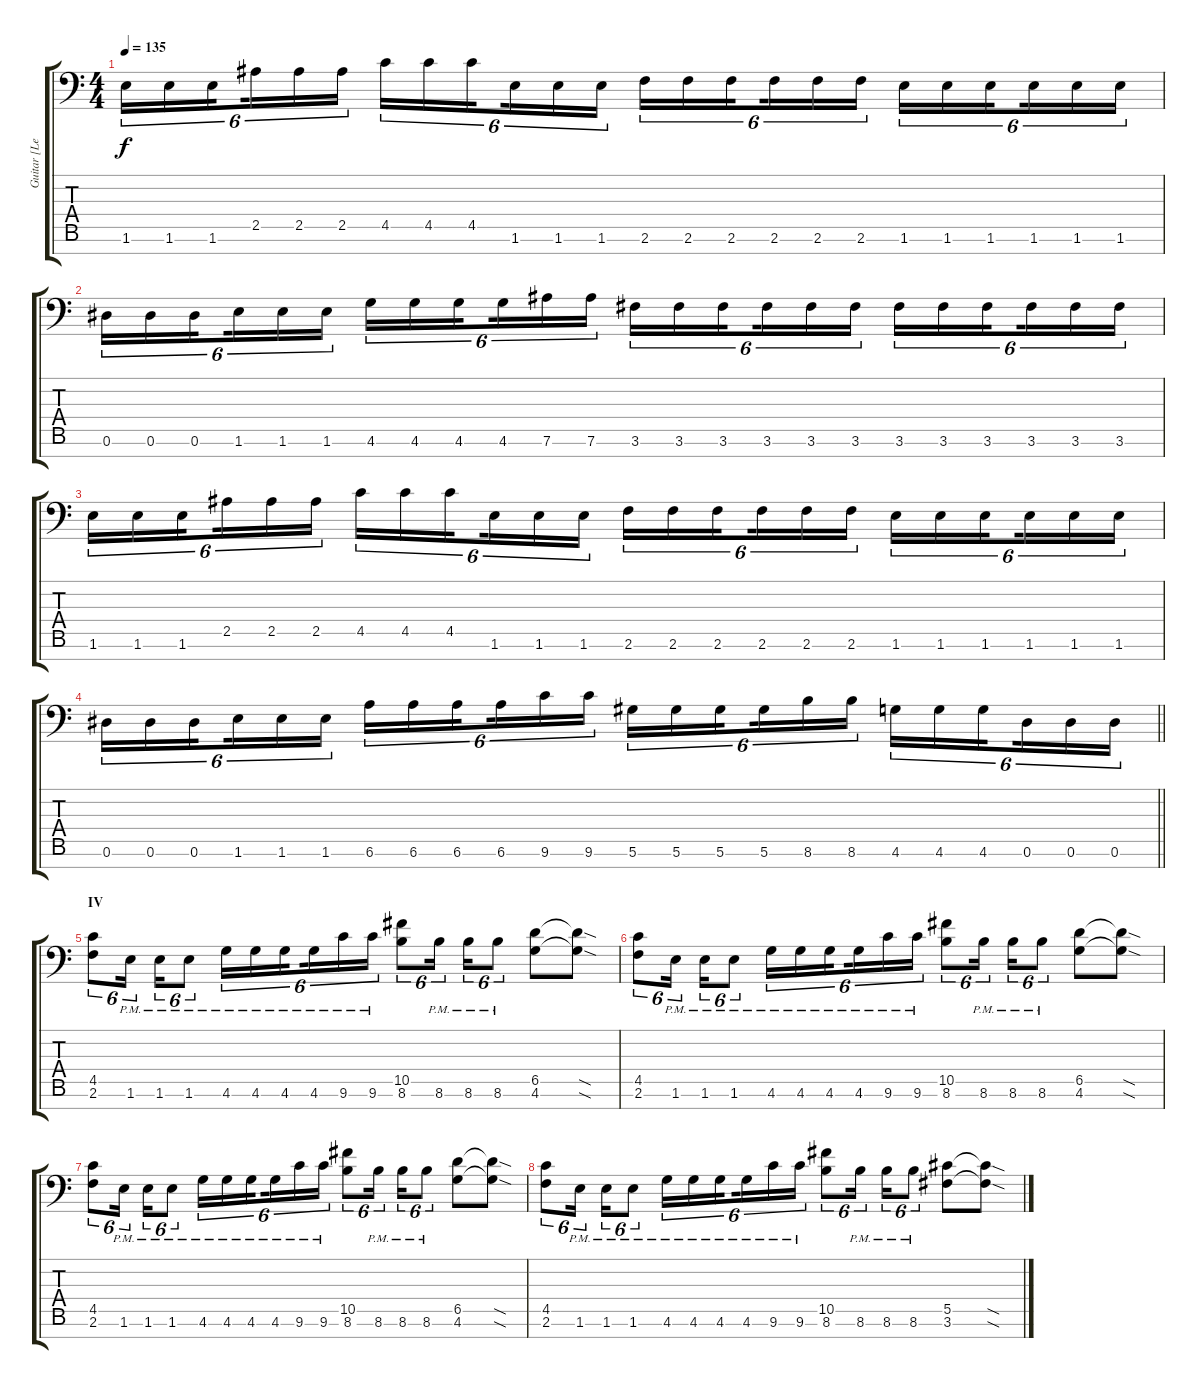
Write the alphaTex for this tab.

\track ("Guitar [Left]" "Guitar [Le") {instrument distortionguitar}
\staff {score tabs}
\tuning (Eb4 Bb3 Gb3 Db3 Ab2 Eb2 Bb1) {hide}
\ts (4 4)
\tempo 135
\clef f4
\ks c
1.6.16{tu (6 4) dy f} 1.6.16{tu (6 4)} 1.6.16{tu (6 4) beam splitsecondary} 2.5.16{tu (6 4)} 2.5.16{tu (6 4)} 2.5.16{tu (6 4)} 4.5.16{tu (6 4)} 4.5.16{tu (6 4)} 4.5.16{tu (6 4) beam splitsecondary} 1.6.16{tu (6 4)} 1.6.16{tu (6 4)} 1.6.16{tu (6 4)} 2.6.16{tu (6 4)} 2.6.16{tu (6 4)} 2.6.16{tu (6 4) beam splitsecondary} 2.6.16{tu (6 4)} 2.6.16{tu (6 4)} 2.6.16{tu (6 4)} 1.6.16{tu (6 4)} 1.6.16{tu (6 4)} 1.6.16{tu (6 4) beam splitsecondary} 1.6.16{tu (6 4)} 1.6.16{tu (6 4)} 1.6.16{tu (6 4)} |
0.6.16{tu (6 4)} 0.6.16{tu (6 4)} 0.6.16{tu (6 4) beam splitsecondary} 1.6.16{tu (6 4)} 1.6.16{tu (6 4)} 1.6.16{tu (6 4)} 4.6.16{tu (6 4)} 4.6.16{tu (6 4)} 4.6.16{tu (6 4) beam splitsecondary} 4.6.16{tu (6 4)} 7.6.16{tu (6 4)} 7.6.16{tu (6 4)} 3.6.16{tu (6 4)} 3.6.16{tu (6 4)} 3.6.16{tu (6 4) beam splitsecondary} 3.6.16{tu (6 4)} 3.6.16{tu (6 4)} 3.6.16{tu (6 4)} 3.6.16{tu (6 4)} 3.6.16{tu (6 4)} 3.6.16{tu (6 4) beam splitsecondary} 3.6.16{tu (6 4)} 3.6.16{tu (6 4)} 3.6.16{tu (6 4)} |
1.6.16{tu (6 4)} 1.6.16{tu (6 4)} 1.6.16{tu (6 4) beam splitsecondary} 2.5.16{tu (6 4)} 2.5.16{tu (6 4)} 2.5.16{tu (6 4)} 4.5.16{tu (6 4)} 4.5.16{tu (6 4)} 4.5.16{tu (6 4) beam splitsecondary} 1.6.16{tu (6 4)} 1.6.16{tu (6 4)} 1.6.16{tu (6 4)} 2.6.16{tu (6 4)} 2.6.16{tu (6 4)} 2.6.16{tu (6 4) beam splitsecondary} 2.6.16{tu (6 4)} 2.6.16{tu (6 4)} 2.6.16{tu (6 4)} 1.6.16{tu (6 4)} 1.6.16{tu (6 4)} 1.6.16{tu (6 4) beam splitsecondary} 1.6.16{tu (6 4)} 1.6.16{tu (6 4)} 1.6.16{tu (6 4)} |
\barLineRight lightlight
0.6.16{tu (6 4)} 0.6.16{tu (6 4)} 0.6.16{tu (6 4) beam splitsecondary} 1.6.16{tu (6 4)} 1.6.16{tu (6 4)} 1.6.16{tu (6 4)} 6.6.16{tu (6 4)} 6.6.16{tu (6 4)} 6.6.16{tu (6 4) beam splitsecondary} 6.6.16{tu (6 4)} 9.6.16{tu (6 4)} 9.6.16{tu (6 4)} 5.6.16{tu (6 4)} 5.6.16{tu (6 4)} 5.6.16{tu (6 4) beam splitsecondary} 5.6.16{tu (6 4)} 8.6.16{tu (6 4)} 8.6.16{tu (6 4)} 4.6.16{tu (6 4)} 4.6.16{tu (6 4)} 4.6.16{tu (6 4) beam splitsecondary} 0.6.16{tu (6 4)} 0.6.16{tu (6 4)} 0.6.16{tu (6 4)} |
\section ("" "IV")
(4.5 2.6).8{tu (6 4)} 1.6{pm}.16{tu (6 4) beam splitsecondary} 1.6{pm}.16{tu (6 4)} 1.6{pm}.8{tu (6 4)} 4.6{pm}.16{tu (6 4)} 4.6{pm}.16{tu (6 4)} 4.6{pm}.16{tu (6 4) beam splitsecondary} 4.6{pm}.16{tu (6 4)} 9.6{pm}.16{tu (6 4)} 9.6{pm}.16{tu (6 4)} (10.5 8.6).8{tu (6 4)} 8.6{pm}.16{tu (6 4) beam splitsecondary} 8.6{pm}.16{tu (6 4)} 8.6{pm}.8{tu (6 4)} (6.5 4.6).8 (6.5{sod t} 4.6{sod t}).8 |
(4.5 2.6).8{tu (6 4)} 1.6{pm}.16{tu (6 4) beam splitsecondary} 1.6{pm}.16{tu (6 4)} 1.6{pm}.8{tu (6 4)} 4.6{pm}.16{tu (6 4)} 4.6{pm}.16{tu (6 4)} 4.6{pm}.16{tu (6 4) beam splitsecondary} 4.6{pm}.16{tu (6 4)} 9.6{pm}.16{tu (6 4)} 9.6{pm}.16{tu (6 4)} (10.5 8.6).8{tu (6 4)} 8.6{pm}.16{tu (6 4) beam splitsecondary} 8.6{pm}.16{tu (6 4)} 8.6{pm}.8{tu (6 4)} (6.5 4.6).8 (6.5{sod t} 4.6{sod t}).8 |
(4.5 2.6).8{tu (6 4)} 1.6{pm}.16{tu (6 4) beam splitsecondary} 1.6{pm}.16{tu (6 4)} 1.6{pm}.8{tu (6 4)} 4.6{pm}.16{tu (6 4)} 4.6{pm}.16{tu (6 4)} 4.6{pm}.16{tu (6 4) beam splitsecondary} 4.6{pm}.16{tu (6 4)} 9.6{pm}.16{tu (6 4)} 9.6{pm}.16{tu (6 4)} (10.5 8.6).8{tu (6 4)} 8.6{pm}.16{tu (6 4) beam splitsecondary} 8.6{pm}.16{tu (6 4)} 8.6{pm}.8{tu (6 4)} (6.5 4.6).8 (6.5{sod t} 4.6{sod t}).8 |
(4.5 2.6).8{tu (6 4)} 1.6{pm}.16{tu (6 4) beam splitsecondary} 1.6{pm}.16{tu (6 4)} 1.6{pm}.8{tu (6 4)} 4.6{pm}.16{tu (6 4)} 4.6{pm}.16{tu (6 4)} 4.6{pm}.16{tu (6 4) beam splitsecondary} 4.6{pm}.16{tu (6 4)} 9.6{pm}.16{tu (6 4)} 9.6{pm}.16{tu (6 4)} (10.5 8.6).8{tu (6 4)} 8.6{pm}.16{tu (6 4) beam splitsecondary} 8.6{pm}.16{tu (6 4)} 8.6{pm}.8{tu (6 4)} (5.5 3.6).8 (5.5{sod t} 3.6{sod t}).8
